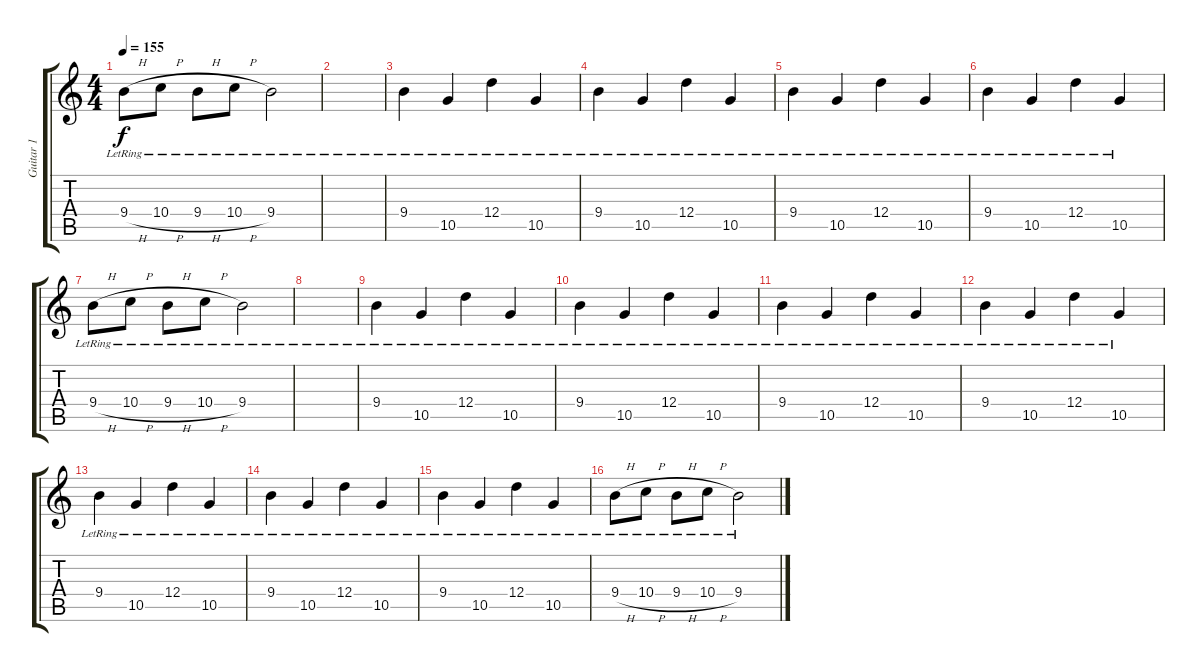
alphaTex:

\track ("Guitar 1" "Guitar 1") {instrument electricguitarclean}
\staff {score tabs}
\tuning (E4 B3 G3 D3 A2 E2) {hide}
\ts (4 4)
\tempo 155
\clef g2
\ks c
9.4{h lr}.8{dy f} 10.4{h lr}.8 9.4{h lr}.8 10.4{h lr}.8 9.4{lr}.2 |
|
9.4{lr}.4 10.5{lr}.4 12.4{lr}.4 10.5{lr}.4 |
9.4{lr}.4 10.5{lr}.4 12.4{lr}.4 10.5{lr}.4 |
9.4{lr}.4 10.5{lr}.4 12.4{lr}.4 10.5{lr}.4 |
9.4{lr}.4 10.5{lr}.4 12.4{lr}.4 10.5{lr}.4 |
9.4{h lr}.8 10.4{h lr}.8 9.4{h lr}.8 10.4{h lr}.8 9.4{lr}.2 |
|
9.4{lr}.4 10.5{lr}.4 12.4{lr}.4 10.5{lr}.4 |
9.4{lr}.4 10.5{lr}.4 12.4{lr}.4 10.5{lr}.4 |
9.4{lr}.4 10.5{lr}.4 12.4{lr}.4 10.5{lr}.4 |
9.4{lr}.4 10.5{lr}.4 12.4{lr}.4 10.5{lr}.4 |
9.4{lr}.4 10.5{lr}.4 12.4{lr}.4 10.5{lr}.4 |
9.4{lr}.4 10.5{lr}.4 12.4{lr}.4 10.5{lr}.4 |
9.4{lr}.4 10.5{lr}.4 12.4{lr}.4 10.5{lr}.4 |
9.4{h lr}.8 10.4{h lr}.8 9.4{h lr}.8 10.4{h lr}.8 9.4{lr}.2
